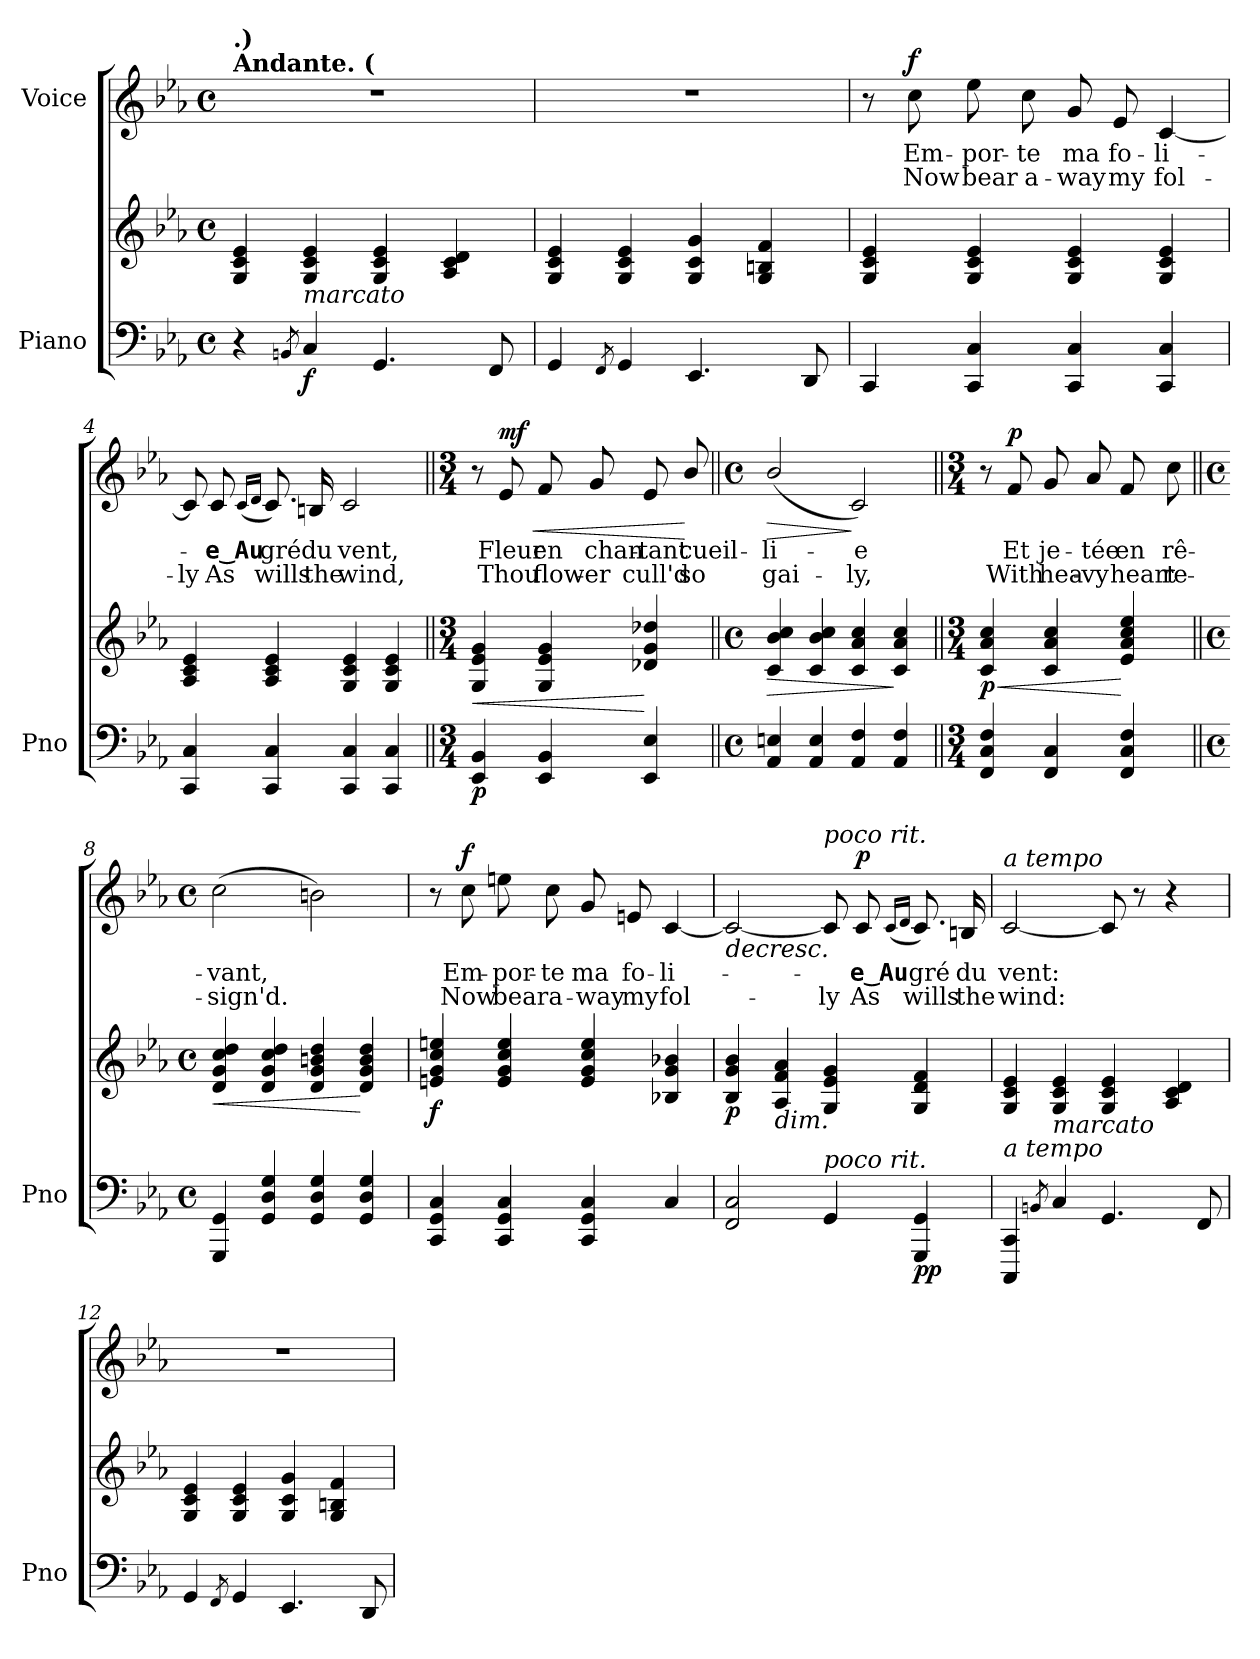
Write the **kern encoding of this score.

**kern	**kern	**dynam	**kern	**text	**text	**dynam
*part2	*part2	*part2	*part1	*part1	*part1	*part1
*staff3	*staff2	*staff2/3	*staff1	*staff1	*staff1	*staff1
*I"Piano	*	*	*I"Voice	*	*	*
*I'Pno	*	*	*	*	*	*
*clefF4	*clefG2	*	*clefG2	*	*	*
*k[b-e-a-]	*k[b-e-a-]	*	*k[b-e-a-]	*	*	*
*M4/4	*M4/4	*	*M4/4	*	*	*
*met(c)	*met(c)	*	*met(c)	*	*	*
*MM72	*MM72	*	*MM72	*	*	*
=1	=1	=1	=1	=1	=1	=1
!	!	!	!LO:TX:a:B:t=Andante. (	!	!	!
!	!	!	!LO:TX:a:B:t=.)	!	!	!
!	!	!LO:DY:b	!	!	!	!
!	!	!LO:DY:n=1:b	!	!	!	!
4r	4G/ 4c/ 4e-/	p other-dynamics	1r	.	.	.
8qBBn/	.	.	.	.	.	.
!LO:TX:i:t=marcato	!	!	!	!	!	!
!	!	!LO:DY:n=2:b=2	!	!	!	!
4C/	4G/ 4c/ 4e-/	f	.	.	.	.
4.GG/	4G/ 4c/ 4e-/	.	.	.	.	.
.	4A-/ 4c/ 4d/	.	.	.	.	.
8FF/	.	.	.	.	.	.
=2	=2	=2	=2	=2	=2	=2
4GG/	4G/ 4c/ 4e-/	.	1r	.	.	.
8qFF/	.	.	.	.	.	.
4GG/	4G/ 4c/ 4e-/	.	.	.	.	.
4.EE-/	4G/ 4c/ 4g/	.	.	.	.	.
.	4G/ 4Bn/ 4f/	.	.	.	.	.
8DD/	.	.	.	.	.	.
=3	=3	=3	=3	=3	=3	=3
4CC/	4G/ 4c/ 4e-/	.	8r	.	.	.
!	!	!	!	!	!	!LO:DY:b
.	.	.	8cc\	Em-	Now	f
4CC/ 4C/	4G/ 4c/ 4e-/	.	8ee-\	-por-	bear	.
.	.	.	8cc\	-te	a-	.
4CC/ 4C/	4G/ 4c/ 4e-/	.	8g/	ma	-way	.
.	.	.	8e-/	fo-	my	.
4CC/ 4C/	4G/ 4c/ 4e-/	.	[4c/	-li-	fol-	.
=4	=4	=4	=4	=4	=4	=4
4CC/ 4C/	4A-/ 4c/ 4e-/	.	8c/]	.	-ly	.
.	.	.	8c/	-e‿Au	As	.
.	.	.	(16qc/LL	.	.	.
.	.	.	16qd/JJ	.	.	.
4CC/ 4C/	4A-/ 4c/ 4e-/	.	8.c/)	gré	wills	.
.	.	.	16Bn/	du	the	.
4CC/ 4C/	4G/ 4c/ 4e-/	.	2c/	vent,	wind,	.
4CC/ 4C/	4G/ 4c/ 4e-/	.	.	.	.	.
=5||	=5||	=5||	=5||	=5||	=5||	=5||
*M3/4	*M3/4	*	*M3/4	*	*	*
!	!	!LO:HP:b	!	!	!	!
!	!	!LO:DY:n=1:b=2	!	!	!	!
4EE-/ 4BB-/	4G/ 4e-/ 4g/	< p	8r	.	.	.
!	!	!	!	!	!	!LO:HP:b
!	!	!	!	!	!	!LO:DY:n=1:b
.	.	.	8e-/	Fleur	Thou	< mf
4EE-/ 4BB-/	4G/ 4e-/ 4g/	.	8f/	en	flow-	.
.	.	.	8g/	chan-	-er	.
4EE-/ 4E-/	4d-X/ 4g/ 4dd-X/	[	8e-/	-tant	cull'd	.
.	.	.	8b-/	cueil-	so	[
=6||	=6||	=6||	=6||	=6||	=6||	=6||
*M4/4	*M4/4	*	*M4/4	*	*	*
*met(c)	*met(c)	*	*met(c)	*	*	*
!	!	!LO:HP:b	!	!	!	!LO:HP:b
4AA-/ 4En/	4c/ 4b-/ 4cc/	>	(2b-/	-li-	gai-	>
4AA-/ 4E/	4c/ 4b-/ 4cc/	.	.	.	.	.
4AA-/ 4F/	4c/ 4a-/ 4cc/	.	2c/)	-e	-ly,	]
4AA-/ 4F/	4c/ 4a-/ 4cc/	]	.	.	.	.
=7||	=7||	=7||	=7||	=7||	=7||	=7||
*M3/4	*M3/4	*	*M3/4	*	*	*
!	!	!LO:HP:b	!	!	!	!
!	!	!LO:DY:n=1:b	!	!	!	!
4FF/ 4C/ 4F/	4c/ 4a-/ 4cc/	< p	8r	.	.	.
!	!	!	!	!	!	!LO:DY:b
.	.	.	8f/	Et	With	p
4FF/ 4C/	4c/ 4a-/ 4cc/	.	8g/	je-	hea-	.
.	.	.	8a-/	-tée	-vy	.
4FF/ 4C/ 4F/	4e-/ 4a-/ 4cc/ 4ee-/	[	8f/	en	heart	.
.	.	.	8cc\	rê-	re-	.
=8||	=8||	=8||	=8||	=8||	=8||	=8||
*M4/4	*M4/4	*	*M4/4	*	*	*
*met(c)	*met(c)	*	*met(c)	*	*	*
!	!	!LO:HP:b	!	!	!	!
4GGG/ 4GG/	4d/ 4g/ 4cc/ 4dd/	<	(2cc\	-vant,	-sign'd.	.
4GG/ 4D/ 4G/	4d/ 4g/ 4cc/ 4dd/	.	.	.	.	.
4GG/ 4D/ 4G/	4d/ 4g/ 4bn/ 4dd/	.	2bn\)	.	.	.
4GG/ 4D/ 4G/	4d/ 4g/ 4b/ 4dd/	[	.	.	.	.
=9	=9	=9	=9	=9	=9	=9
!	!	!LO:DY:b	!	!	!	!
4CC/ 4GG/ 4C/	4en/ 4g/ 4cc/ 4een/	f	8r	.	.	.
!	!	!	!	!	!	!LO:DY:b
.	.	.	8cc\	Em-	Now	f
4CC/ 4GG/ 4C/	4e/ 4g/ 4cc/ 4ee/	.	8een\	-por-	bear	.
.	.	.	8cc\	-te	a-	.
4CC/ 4GG/ 4C/	4e/ 4g/ 4cc/ 4ee/	.	8g/	ma	-way	.
.	.	.	8en/	fo-	my	.
4C/	4B-X/ 4g/ 4b-X/	.	[4c/	-li-	fol-	.
=10	=10	=10	=10	=10	=10	=10
!	!	!LO:DY:b	!	!	!	!LO:HP:b
2FF/ 2C/	4B-/ 4g/ 4b-/	p	2c/_	.	.	>
!	!LO:TX:b:i:t=dim.	!	!	!	!	!
.	4A-/ 4f/ 4a-/	.	.	.	.	.
!	!	!	!LO:TX:a:i:t=poco rit.	!	!	!
!LO:TX:i:t=poco rit.	!	!	!	!	!	!
4GG/	4G/ 4e-/ 4g/	.	8c/]	.	-ly	.
!	!	!	!	!	!	!LO:DY:b
.	.	.	8c/	-e‿Au	As	p
.	.	.	(16qc/LL	.	.	.
.	.	.	16qd/JJ	.	.	.
!	!	!LO:DY:b=2	!	!	!	!
4GGG/ 4GG/	4G/ 4d/ 4f/	pp	8.c/)	gré	wills	.
.	.	.	16Bn/	du	the	.
.	.	.	.	.	.	]
=11	=11	=11	=11	=11	=11	=11
!	!	!	!LO:TX:a:i:t=a tempo	!	!	!
!LO:TX:i:t=a tempo	!	!	!	!	!	!
4CCC/ 4CC/	4G/ 4c/ 4e-/	.	[2c/	vent:	wind:	.
8qBBn/	.	.	.	.	.	.
!LO:TX:i:t=marcato	!	!	!	!	!	!
4C/	4G/ 4c/ 4e-/	.	.	.	.	.
4.GG/	4G/ 4c/ 4e-/	.	8c/]	.	.	.
.	.	.	8r	.	.	.
.	4A-/ 4c/ 4d/	.	4r	.	.	.
8FF/	.	.	.	.	.	.
=12	=12	=12	=12	=12	=12	=12
4GG/	4G/ 4c/ 4e-/	.	1r	.	.	.
8qFF/	.	.	.	.	.	.
4GG/	4G/ 4c/ 4e-/	.	.	.	.	.
4.EE-/	4G/ 4c/ 4g/	.	.	.	.	.
.	4G/ 4Bn/ 4f/	.	.	.	.	.
8DD/	.	.	.	.	.	.
=	=	=	=	=	=	=
*-	*-	*-	*-	*-	*-	*-
